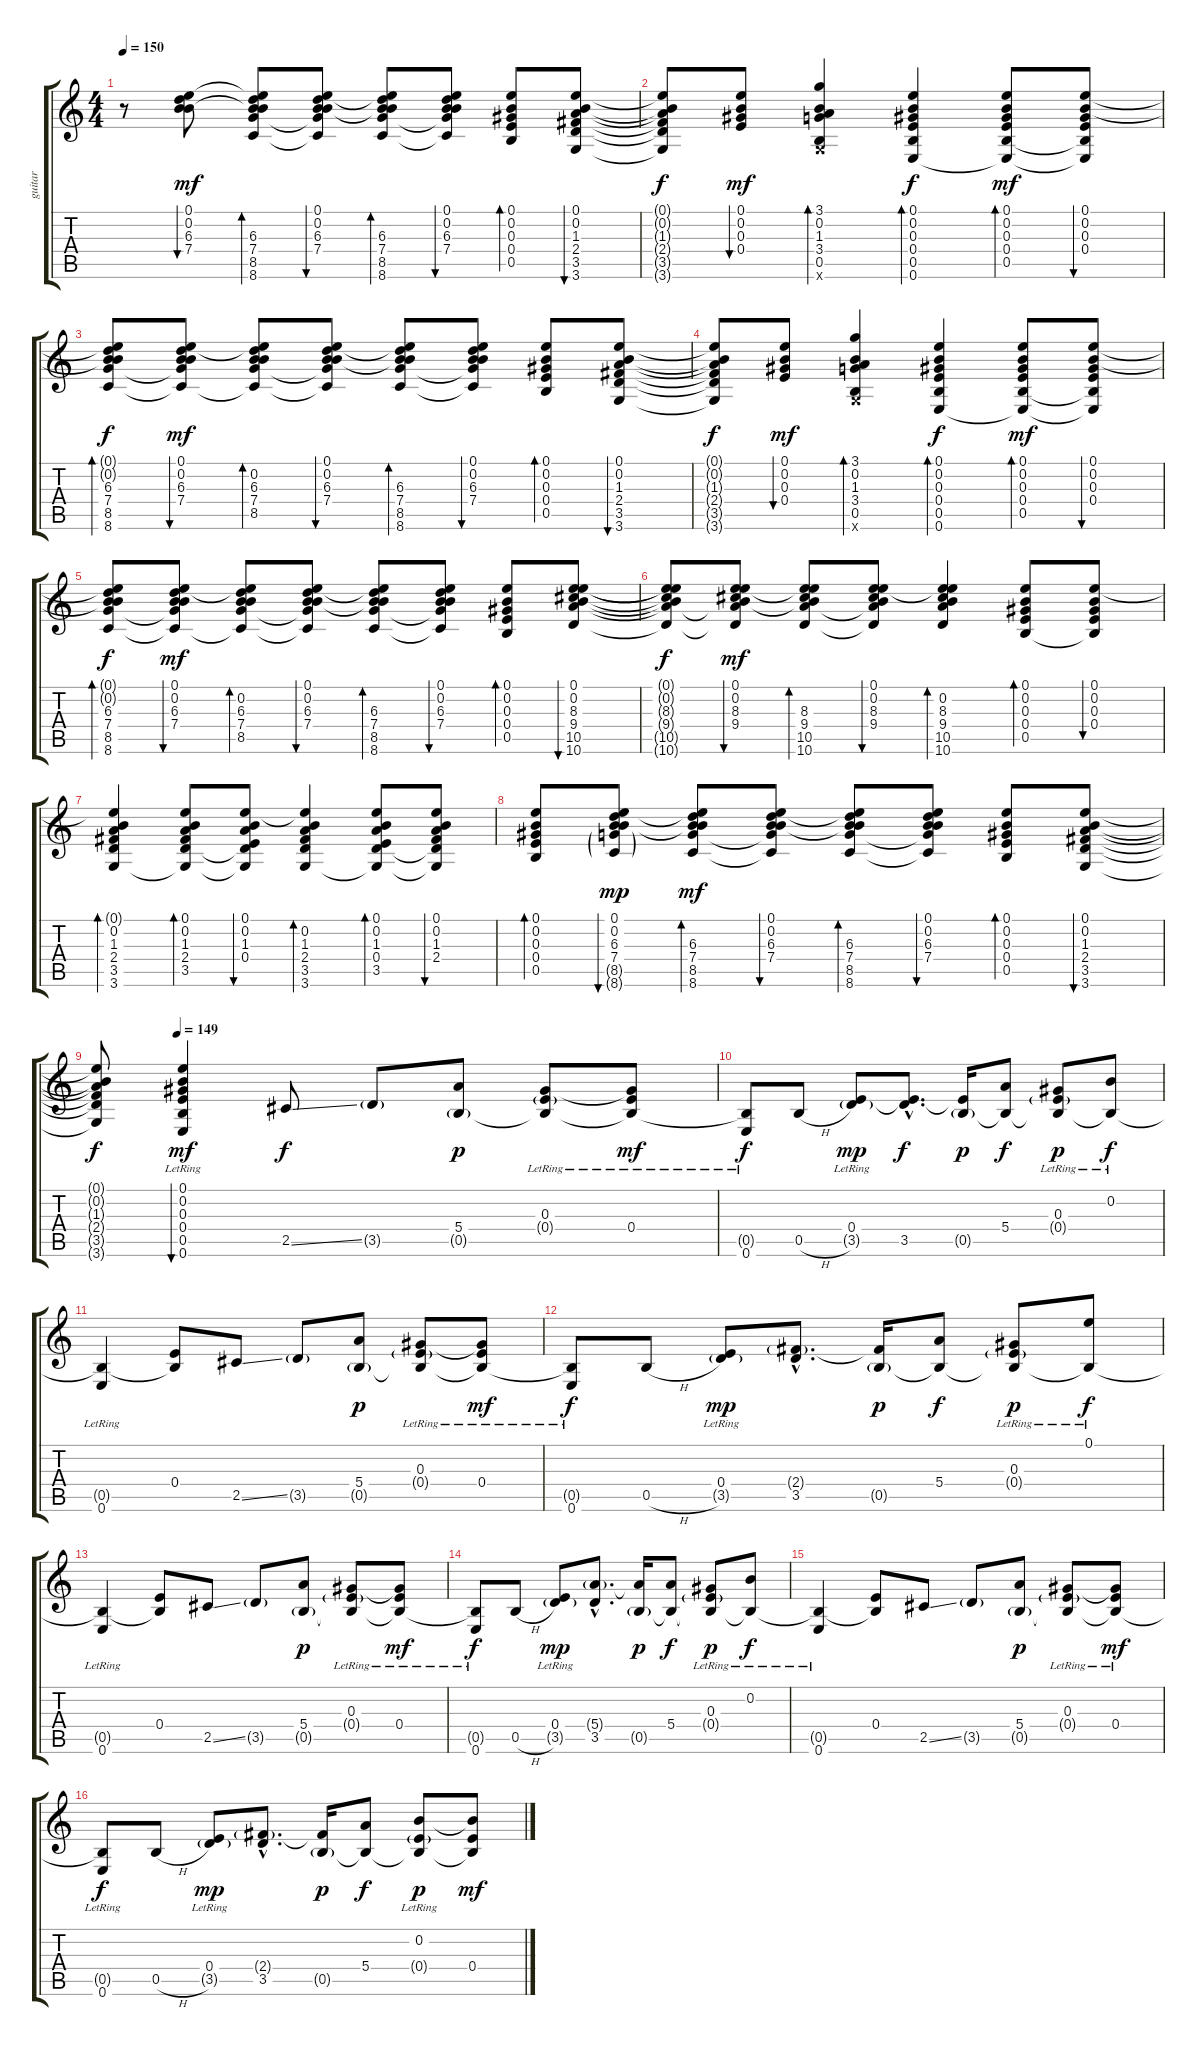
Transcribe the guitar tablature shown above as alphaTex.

\track ("guitar" "guitar") {instrument electricguitarclean}
\staff {score tabs}
\tuning (E4 B3 Ab3 E3 B2 E2) {hide}
\ts (4 4)
\tempo 150
\clef g2
\ks c
r.8{dy mf instrument electricguitarclean} (0.1 0.2 6.3 7.4).8{bu 30} (0.1{t} 0.2{t} 6.3 7.4 8.5 8.6).8{bd 30} (0.1 0.2 6.3 7.4 8.5{t} 8.6{t}).8{bu 30} (0.1{t} 0.2{t} 6.3 7.4 8.5 8.6).8{bd 30} (0.1 0.2 6.3 7.4 8.5{t} 8.6{t}).8{bu 30} (0.1 0.2 0.3 0.4 0.5).8{bd 30} (0.1 0.2 1.3 2.4 3.5 3.6).8{bu 30} |
(0.1{t} 0.2{t} 1.3{t} 2.4{t} 3.5{t} 3.6{t}).8{dy f} (0.1 0.2 0.3 0.4).8{bu 30 dy mf} (3.1 0.2 1.3 3.4 0.5 3.6{x}).4{bd 30} (0.1 0.2 0.3 0.4 0.5 0.6).4{bd 30 dy f} (0.1 0.2 0.3 0.4 0.5 0.6{t}).8{bd 30 dy mf} (0.1 0.2 0.3 0.4 0.5{t} 0.6{t}).8{bu 30} |
(0.1{t} 0.2{t} 6.3 7.4 8.5 8.6).8{bd 30 dy f} (0.1 0.2 6.3 7.4 8.5{t} 8.6{t}).8{bu 60 dy mf} (0.1{t} 0.2 6.3 7.4 8.5 8.6{t}).8{bd 30} (0.1 0.2 6.3 7.4 8.5{t} 8.6{t}).8{bu 30} (0.1{t} 0.2{t} 6.3 7.4 8.5 8.6).8{bd 30} (0.1 0.2 6.3 7.4 8.5{t} 8.6{t}).8{bu 30} (0.1 0.2 0.3 0.4 0.5).8{bd 30} (0.1 0.2 1.3 2.4 3.5 3.6).8{bu 30} |
(0.1{t} 0.2{t} 1.3{t} 2.4{t} 3.5{t} 3.6{t}).8{dy f} (0.1 0.2 0.3 0.4).8{bu 30 dy mf} (3.1 0.2 1.3 3.4 0.5 3.6{x}).4{bd 30} (0.1 0.2 0.3 0.4 0.5 0.6).4{bd 30 dy f} (0.1 0.2 0.3 0.4 0.5 0.6{t}).8{bd 30 dy mf} (0.1 0.2 0.3 0.4 0.5{t} 0.6{t}).8{bu 30} |
(0.1{t} 0.2{t} 6.3 7.4 8.5 8.6).8{bd 30 dy f} (0.1 0.2 6.3 7.4 8.5{t} 8.6{t}).8{bu 60 dy mf} (0.1{t} 0.2 6.3 7.4 8.5 8.6{t}).8{bd 30} (0.1 0.2 6.3 7.4 8.5{t} 8.6{t}).8{bu 30} (0.1{t} 0.2{t} 6.3 7.4 8.5 8.6).8{bd 30} (0.1 0.2 6.3 7.4 8.5{t} 8.6{t}).8{bu 30} (0.1 0.2 0.3 0.4 0.5).8{bd 30} (0.1 0.2 8.3 9.4 10.5 10.6).8{bu 30} |
(0.1{t} 0.2{t} 8.3{t} 9.4{t} 10.5{t} 10.6{t}).8{dy f} (0.1 0.2 8.3 9.4 10.5{t} 10.6{t}).8{bu 30 dy mf} (0.1{t} 0.2{t} 8.3 9.4 10.5 10.6).8{bd 30} (0.1 0.2 8.3 9.4 10.5{t} 10.6{t}).8{bu 30} (0.1{t} 0.2 8.3 9.4 10.5 10.6).4{bd 30} (0.1 0.2 0.3 0.4 0.5).8{bd 30} (0.1 0.2 0.3 0.4 0.5{t}).8{bu 30} |
(0.1{t} 0.2 1.3 2.4 3.5 3.6).4{bd 30} (0.1 0.2 1.3 2.4 3.5 3.6{t}).8{bd 30} (0.1 0.2 1.3 0.4 3.5{t} 3.6{t}).8{bu 30} (0.1{t} 0.2 1.3 2.4 3.5 3.6).4{bd 30} (0.1 0.2 1.3 0.4 3.5 3.6{t}).8{bd 30} (0.1 0.2 1.3 2.4 3.5{t} 3.6{t}).8{bu 30} |
(0.1 0.2 0.3 0.4 0.5).8{bd 30} (0.1 0.2 6.3 7.4 8.5{g} 8.6{g}).8{bu 30 dy mp} (0.1{t} 0.2{t} 6.3 7.4 8.5 8.6).8{bd 30 dy mf} (0.1 0.2 6.3 7.4 8.5{t} 8.6{t}).8{bu 30} (0.1{t} 0.2{t} 6.3 7.4 8.5 8.6).8{bd 30} (0.1 0.2 6.3 7.4 8.5{t} 8.6{t}).8{bu 30} (0.1 0.2 0.3 0.4 0.5).8{bd 30} (0.1 0.2 1.3 2.4 3.5 3.6).8{bu 30} |
\tempo (149 0.125)
(0.1{t} 0.2{t} 1.3{t} 2.4{t} 3.5{t} 3.6{t}).8{dy f} (0.1{lr} 0.2{lr} 0.3{lr} 0.4 0.5{lr} 0.6{lr}).4{bu 60 dy mf} 2.5{ss}.8{dy f} 3.5{g}.8 (5.4 0.5{g}).8{dy p} (0.3{lr} 0.4{g lr} 0.5{t}).8 (0.3{t} 0.4{lr} 0.5{t}).8{dy mf} |
(0.5{t} 0.6{lr}).8{dy f} 0.5{h}.8 (0.4{lr} 3.5{g}).8{dy mp} (0.4{hac t} 3.5{hac}).8{d dy f} (0.4{t} 0.5{g}).16{dy p} (5.4 0.5{t}).8{dy f} (0.3{lr} 0.4{g lr} 0.5{t}).8{dy p} (0.2{lr} 0.5{t}).8{dy f} |
(0.5{t} 0.6{lr}).4 (0.4 0.5{t}).8 2.5{ss}.8 3.5{g}.8 (5.4 0.5{g}).8{dy p} (0.3{lr} 0.4{g lr} 0.5{t}).8 (0.3{t} 0.4{lr} 0.5{t}).8{dy mf} |
(0.5{t} 0.6{lr}).8{dy f} 0.5{h}.8 (0.4{lr} 3.5{g}).8{dy mp} (2.4{g hac} 3.5{hac}).8{d} (2.4{t} 0.5{g}).16{dy p} (5.4 0.5{t}).8{dy f} (0.3{lr} 0.4{g lr} 0.5{t}).8{dy p} (0.1{lr} 0.5{t}).8{dy f} |
(0.5{t} 0.6{lr}).4 (0.4 0.5{t}).8 2.5{ss}.8 3.5{g}.8 (5.4 0.5{g}).8{dy p} (0.3{lr} 0.4{g lr} 0.5{t}).8 (0.3{t} 0.4{lr} 0.5{t}).8{dy mf} |
(0.5{t} 0.6{lr}).8{dy f} 0.5{h}.8 (0.4{lr} 3.5{g}).8{dy mp} (5.4{g hac} 3.5{hac}).8{d} (5.4{t} 0.5{g}).16{dy p} (5.4 0.5{t}).8{dy f} (0.3{lr} 0.4{g lr} 0.5{t}).8{dy p} (0.2{lr} 0.5{t}).8{dy f} |
(0.5{t} 0.6{lr}).4 (0.4 0.5{t}).8 2.5{ss}.8 3.5{g}.8 (5.4 0.5{g}).8{dy p} (0.3{lr} 0.4{g lr} 0.5{t}).8 (0.3{t} 0.4{lr} 0.5{t}).8{dy mf} |
(0.5{t} 0.6{lr}).8{dy f} 0.5{h}.8 (0.4{lr} 3.5{g}).8{dy mp} (2.4{g hac} 3.5{hac}).8{d} (2.4{t} 0.5{g}).16{dy p} (5.4 0.5{t}).8{dy f} (0.2 0.4{g lr} 0.5{t}).8{dy p} (0.2{t} 0.4 0.5{t}).8{dy mf}
